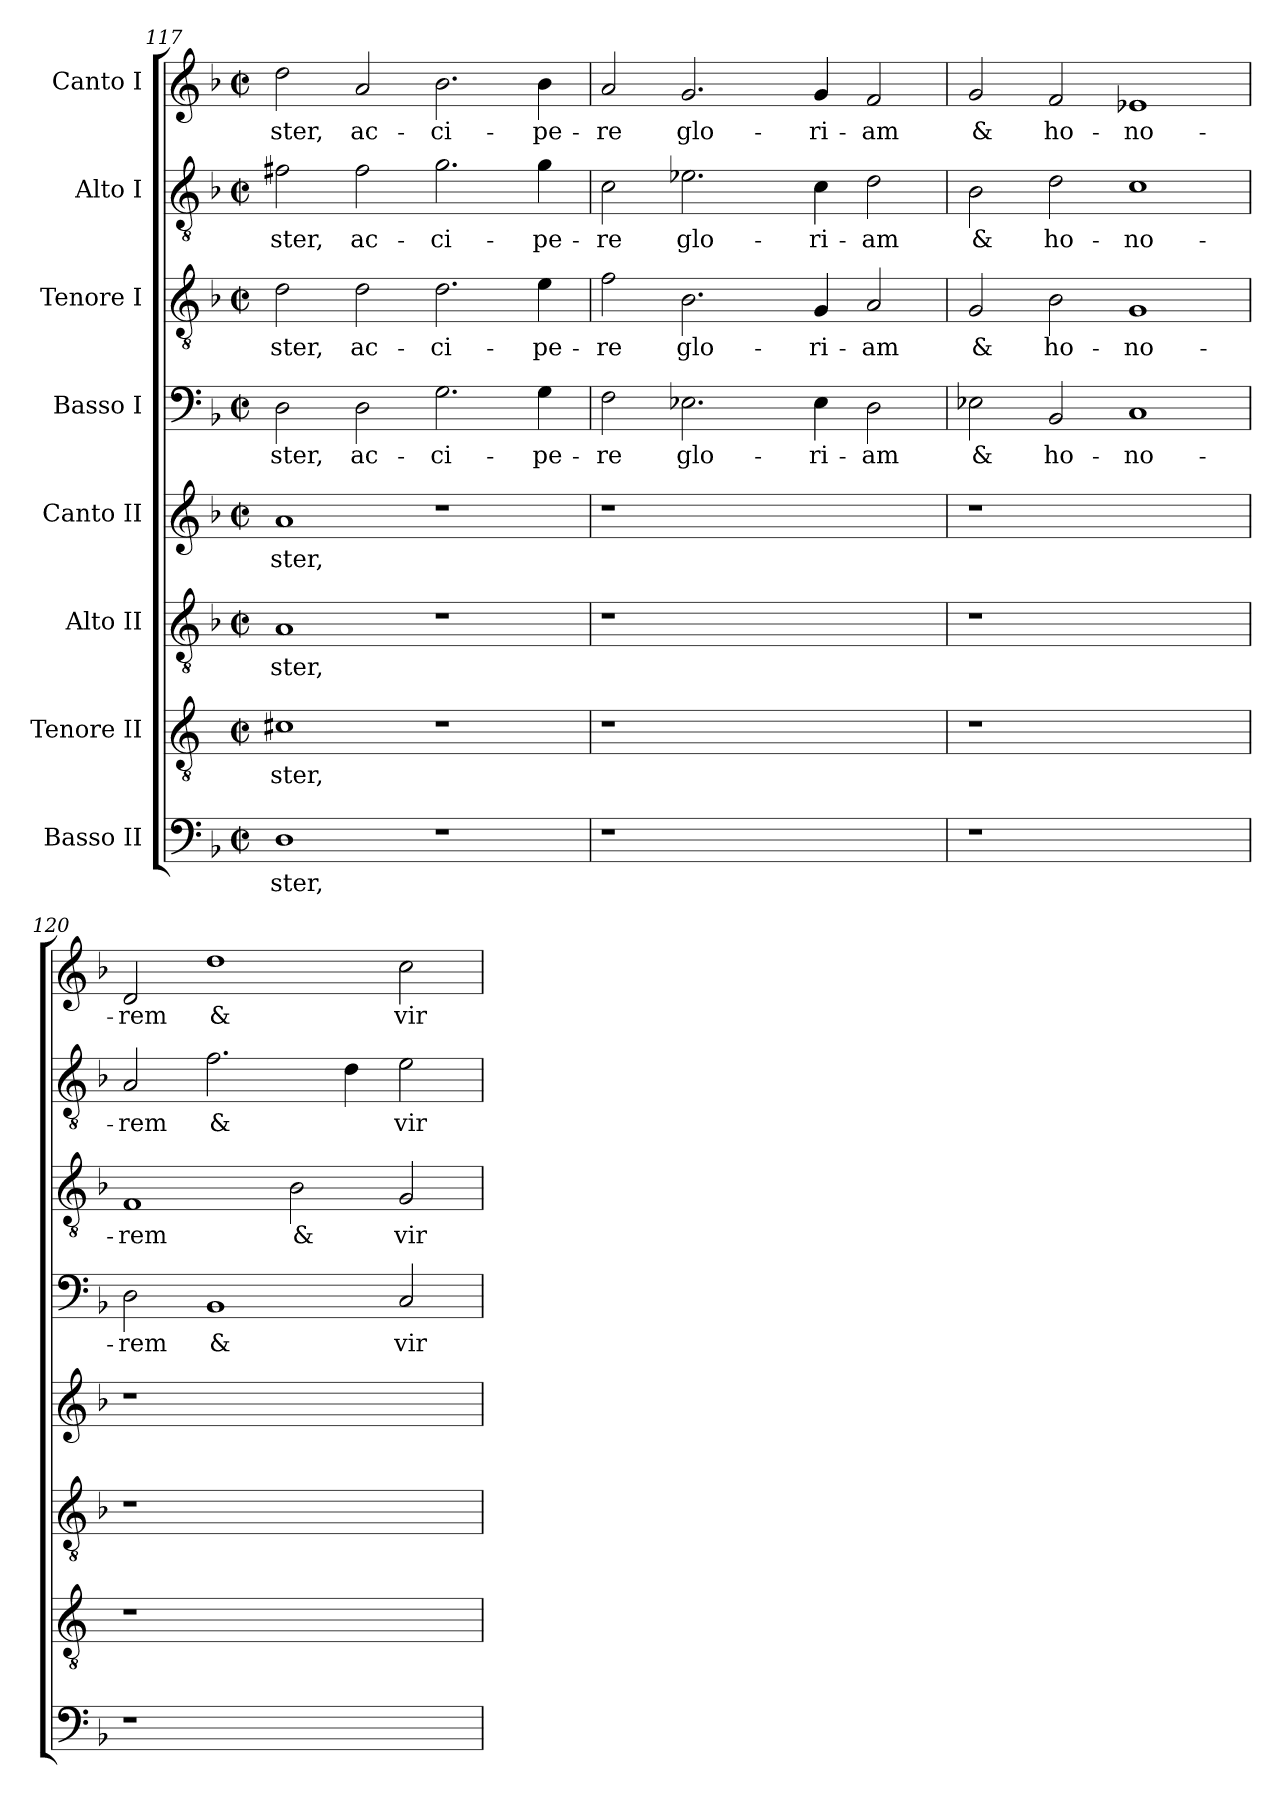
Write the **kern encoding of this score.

**kern	**text	**kern	**text	**kern	**text	**kern	**text	**kern	**text	**kern	**text	**kern	**text	**kern	**text
*part8	*part8	*part7	*part7	*part6	*part6	*part5	*part5	*part4	*part4	*part3	*part3	*part2	*part2	*part1	*part1
*staff8	*staff8	*staff7	*staff7	*staff6	*staff6	*staff5	*staff5	*staff4	*staff4	*staff3	*staff3	*staff2	*staff2	*staff1	*staff1
*I"Basso II	*	*I"Tenore II	*	*I"Alto II	*	*I"Canto II	*	*I"Basso I	*	*I"Tenore I	*	*I"Alto I	*	*I"Canto I	*
*clefF4	*	*clefGv2	*	*clefGv2	*	*clefG2	*	*clefF4	*	*clefGv2	*	*clefGv2	*	*clefG2	*
*	*	*ITrd4c7	*	*	*	*	*	*	*	*	*	*	*	*	*
*k[b-]	*	*k[b-]	*	*k[b-]	*	*k[b-]	*	*k[b-]	*	*k[b-]	*	*k[b-]	*	*k[b-]	*
*d:	*	*d:	*	*d:	*	*d:	*	*d:	*	*d:	*	*d:	*	*d:	*
*M2/2	*	*M2/2	*	*M2/2	*	*M2/2	*	*M2/2	*	*M2/2	*	*M2/2	*	*M2/2	*
*met(c|)	*	*met(c|)	*	*met(c|)	*	*met(c|)	*	*met(c|)	*	*met(c|)	*	*met(c|)	*	*met(c|)	*
=117	=117	=117	=117	=117	=117	=117	=117	=117	=117	=117	=117	=117	=117	=117	=117
!	!LO:LY:b	!	!LO:LY:b	!	!LO:LY:b	!	!LO:LY:b	!	!LO:LY:b	!	!LO:LY:b	!	!LO:LY:b	!	!LO:LY:b
1D	-ster,	1F#X	-ster,	1A	-ster,	1a	-ster,	2D\	-ster,	2d\	-ster,	2f#X\	ster,	2dd\	-ster,
!	!	!	!	!	!	!	!	!	!LO:LY:b	!	!LO:LY:b	!	!LO:LY:b	!	!LO:LY:b
.	.	.	.	.	.	.	.	2D\	ac-	2d\	ac-	2f#\	ac-	2a/	ac-
!	!	!	!	!	!	!	!	!	!LO:LY:b	!	!LO:LY:b	!	!LO:LY:b	!	!LO:LY:b
1r	.	1r	.	1r	.	1r	.	2.G\	-ci-	2.d\	-ci-	2.g\	-ci-	2.b-\	-ci-
!	!	!	!	!	!	!	!	!	!LO:LY:b	!	!LO:LY:b	!	!LO:LY:b	!	!LO:LY:b
.	.	.	.	.	.	.	.	4G\	-pe-	4e\	-pe-	4g\	-pe-	4b-\	-pe-
=118	=118	=118	=118	=118	=118	=118	=118	=118	=118	=118	=118	=118	=118	=118	=118
!	!	!	!	!	!	!	!	!	!LO:LY:b	!	!LO:LY:b	!	!LO:LY:b	!	!LO:LY:b
1r	.	1r	.	1r	.	1r	.	2F\	-re	2f\	-re	2c\	-re	2a/	-re
!	!	!	!	!	!	!	!	!	!LO:LY:b	!	!LO:LY:b	!	!LO:LY:b	!	!LO:LY:b
.	.	.	.	.	.	.	.	2.E-X\	glo-	2.B-\	glo-	2.e-X\	glo-	2.g/	glo-
1ryy	.	1ryy	.	1ryy	.	1ryy	.	.	.	.	.	.	.	.	.
!	!	!	!	!	!	!	!	!	!LO:LY:b	!	!LO:LY:b	!	!LO:LY:b	!	!LO:LY:b
.	.	.	.	.	.	.	.	4E-\	-ri-	4G/	-ri-	4c\	-ri-	4g/	-ri-
!	!	!	!	!	!	!	!	!	!LO:LY:b	!	!LO:LY:b	!	!LO:LY:b	!	!LO:LY:b
.	.	.	.	.	.	.	.	2D\	-am	2A/	-am	2d\	-am	2f/	-am
=119	=119	=119	=119	=119	=119	=119	=119	=119	=119	=119	=119	=119	=119	=119	=119
!	!	!	!	!	!	!	!	!	!LO:LY:b	!	!LO:LY:b	!	!LO:LY:b	!	!LO:LY:b
1r	.	1r	.	1r	.	1r	.	2E-X\	&	2G/	&	2B-\	&	2g/	&
!	!	!	!	!	!	!	!	!	!LO:LY:b	!	!LO:LY:b	!	!LO:LY:b	!	!LO:LY:b
.	.	.	.	.	.	.	.	2BB-/	ho-	2B-\	ho-	2d\	ho-	2f/	ho-
!	!	!	!	!	!	!	!	!	!LO:LY:b	!	!LO:LY:b	!	!LO:LY:b	!	!LO:LY:b
1ryy	.	1ryy	.	1ryy	.	1ryy	.	1C	-no-	1G	-no-	1c	-no-	1e-X	-no-
!!LO:LB:g=z
=120	=120	=120	=120	=120	=120	=120	=120	=120	=120	=120	=120	=120	=120	=120	=120
!	!	!	!	!	!	!	!	!	!LO:LY:b	!	!LO:LY:b	!	!LO:LY:b	!	!LO:LY:b
1r	.	1r	.	1r	.	1r	.	2D\	-rem	1F	-rem	2A/	-rem	2d/	-rem
!	!	!	!	!	!	!	!	!	!LO:LY:b	!	!	!	!LO:LY:b	!	!LO:LY:b
.	.	.	.	.	.	.	.	1BB-	&	.	.	2.f\	&	1dd	&
!	!	!	!	!	!	!	!	!	!	!	!LO:LY:b	!	!	!	!
1ryy	.	1ryy	.	1ryy	.	1ryy	.	.	.	2B-\	&	.	.	.	.
.	.	.	.	.	.	.	.	.	.	.	.	4d\	.	.	.
!	!	!	!	!	!	!	!	!	!LO:LY:b	!	!LO:LY:b	!	!LO:LY:b	!	!LO:LY:b
.	.	.	.	.	.	.	.	2C/	vir-	2G/	vir-	2e\	vir-	2cc\	vir-
=	=	=	=	=	=	=	=	=	=	=	=	=	=	=	=
*-	*-	*-	*-	*-	*-	*-	*-	*-	*-	*-	*-	*-	*-	*-	*-
